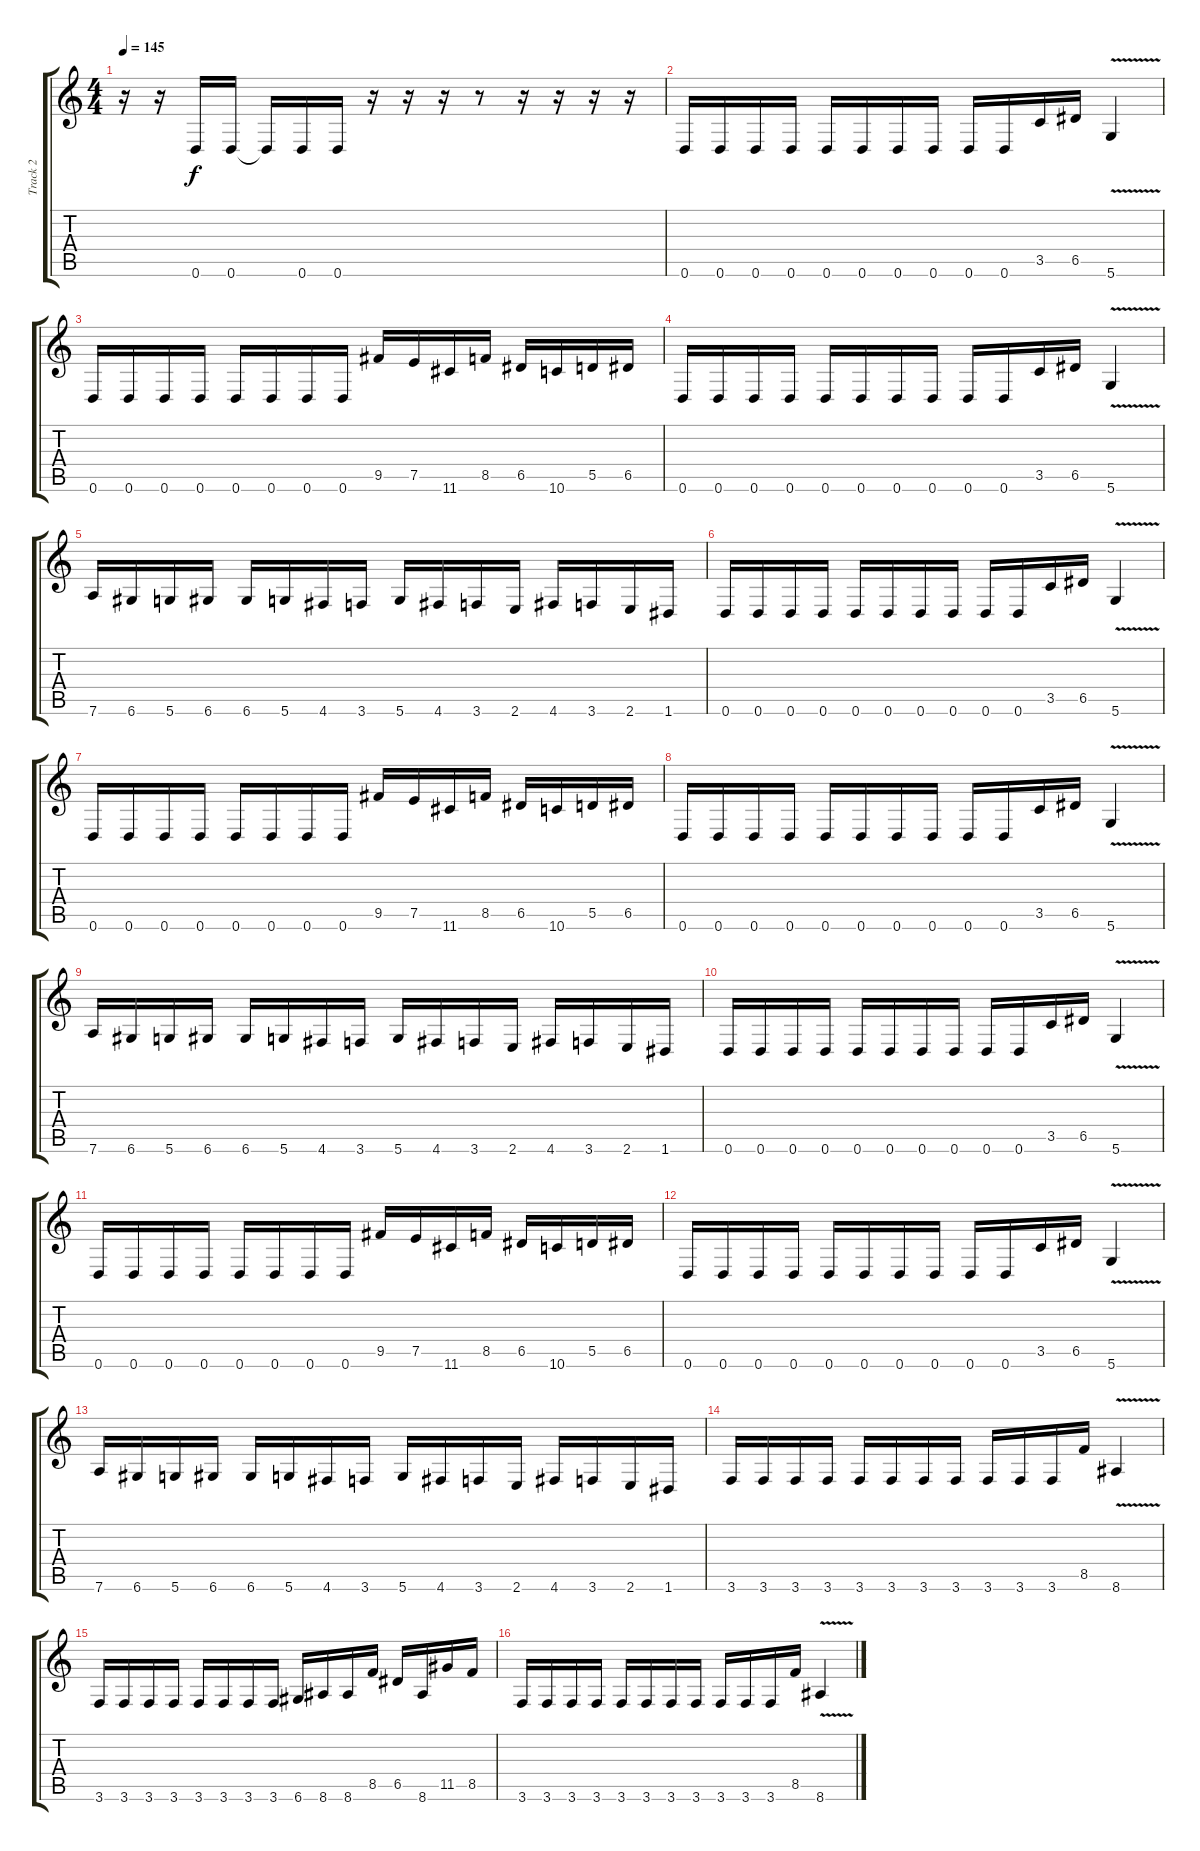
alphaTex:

\track ("Track 2" "Track 2") {instrument distortionguitar}
\staff {score tabs}
\tuning (E4 B3 G3 D3 A2 D2) {hide}
\ts (4 4)
\tempo 145
\clef g2
\ks c
r.16{dy f} r.16 0.6.16 0.6.16 0.6{t}.16 0.6.16 0.6.16 r.16 r.16 r.16 r.8 r.16 r.16 r.16 r.16 |
0.6.16 0.6.16 0.6.16 0.6.16 0.6.16 0.6.16 0.6.16 0.6.16 0.6.16 0.6.16 3.5.16 6.5.16 5.6{v}.4 |
0.6.16 0.6.16 0.6.16 0.6.16 0.6.16 0.6.16 0.6.16 0.6.16 9.5.16 7.5.16 11.6.16 8.5.16 6.5.16 10.6.16 5.5.16 6.5.16 |
0.6.16 0.6.16 0.6.16 0.6.16 0.6.16 0.6.16 0.6.16 0.6.16 0.6.16 0.6.16 3.5.16 6.5.16 5.6{v}.4 |
7.6.16 6.6.16 5.6.16 6.6.16 6.6.16 5.6.16 4.6.16 3.6.16 5.6.16 4.6.16 3.6.16 2.6.16 4.6.16 3.6.16 2.6.16 1.6.16 |
0.6.16 0.6.16 0.6.16 0.6.16 0.6.16 0.6.16 0.6.16 0.6.16 0.6.16 0.6.16 3.5.16 6.5.16 5.6{v}.4 |
0.6.16 0.6.16 0.6.16 0.6.16 0.6.16 0.6.16 0.6.16 0.6.16 9.5.16 7.5.16 11.6.16 8.5.16 6.5.16 10.6.16 5.5.16 6.5.16 |
0.6.16 0.6.16 0.6.16 0.6.16 0.6.16 0.6.16 0.6.16 0.6.16 0.6.16 0.6.16 3.5.16 6.5.16 5.6{v}.4 |
7.6.16 6.6.16 5.6.16 6.6.16 6.6.16 5.6.16 4.6.16 3.6.16 5.6.16 4.6.16 3.6.16 2.6.16 4.6.16 3.6.16 2.6.16 1.6.16 |
0.6.16 0.6.16 0.6.16 0.6.16 0.6.16 0.6.16 0.6.16 0.6.16 0.6.16 0.6.16 3.5.16 6.5.16 5.6{v}.4 |
0.6.16 0.6.16 0.6.16 0.6.16 0.6.16 0.6.16 0.6.16 0.6.16 9.5.16 7.5.16 11.6.16 8.5.16 6.5.16 10.6.16 5.5.16 6.5.16 |
0.6.16 0.6.16 0.6.16 0.6.16 0.6.16 0.6.16 0.6.16 0.6.16 0.6.16 0.6.16 3.5.16 6.5.16 5.6{v}.4 |
7.6.16 6.6.16 5.6.16 6.6.16 6.6.16 5.6.16 4.6.16 3.6.16 5.6.16 4.6.16 3.6.16 2.6.16 4.6.16 3.6.16 2.6.16 1.6.16 |
3.6.16 3.6.16 3.6.16 3.6.16 3.6.16 3.6.16 3.6.16 3.6.16 3.6.16 3.6.16 3.6.16 8.5.16 8.6{v}.4 |
3.6.16 3.6.16 3.6.16 3.6.16 3.6.16 3.6.16 3.6.16 3.6.16 6.6.16 8.6.16 8.6.16 8.5.16 6.5.16 8.6.16 11.5.16 8.5.16 |
3.6.16 3.6.16 3.6.16 3.6.16 3.6.16 3.6.16 3.6.16 3.6.16 3.6.16 3.6.16 3.6.16 8.5.16 8.6{v}.4
